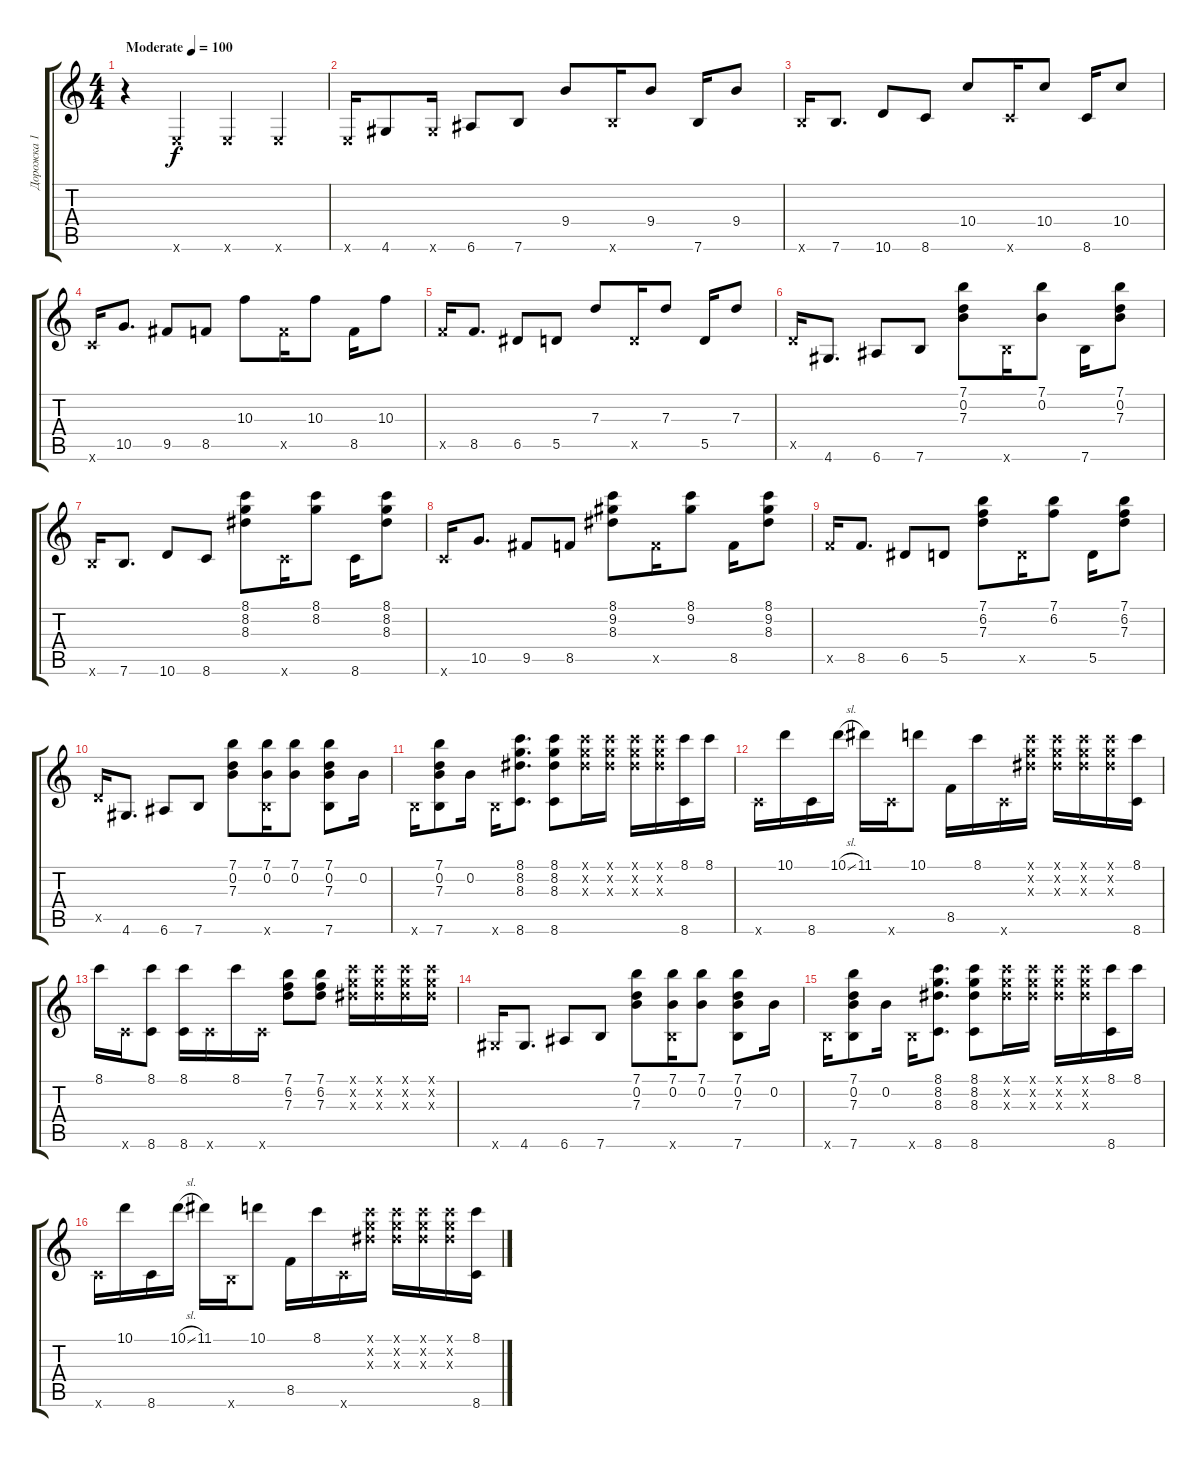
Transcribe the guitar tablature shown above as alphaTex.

\track ("Дорожка 1" "Дорожка 1") {instrument acousticguitarsteel}
\staff {score tabs}
\tuning (E4 B3 G3 D3 A2 E2) {hide}
\ts (4 4)
\tempo (100 "Moderate")
\clef g2
\ks c
r.4{dy f instrument acousticguitarsteel} 0.6{x}.4 0.6{x}.4 0.6{x}.4 |
0.6{x}.16 4.6.8 4.6{x}.16 6.6.8 7.6.8 9.4.8 7.6{x}.16 9.4.8 7.6.16 9.4.8 |
7.6{x}.16 7.6.8{d} 10.6.8 8.6.8 10.4.8 8.6{x}.16 10.4.8 8.6.16 10.4.8 |
8.6{x}.16 10.5.8{d} 9.5.8 8.5.8 10.3.8 8.5{x}.16 10.3.8 8.5.16 10.3.8 |
8.5{x}.16 8.5.8{d} 6.5.8 5.5.8 7.3.8 5.5{x}.16 7.3.8 5.5.16 7.3.8 |
5.5{x}.16 4.6.8{d} 6.6.8 7.6.8 (7.1 0.2 7.3).8 7.6{x}.16 (7.1 0.2).8 7.6.16 (7.1 0.2 7.3).8 |
7.6{x}.16 7.6.8{d} 10.6.8 8.6.8 (8.1 8.2 8.3).8 8.6{x}.16 (8.1 8.2).8 8.6.16 (8.1 8.2 8.3).8 |
8.6{x}.16 10.5.8{d} 9.5.8 8.5.8 (8.1 9.2 8.3).8 8.5{x}.16 (8.1 9.2).8 8.5.16 (8.1 9.2 8.3).8 |
8.5{x}.16 8.5.8{d} 6.5.8 5.5.8 (7.1 6.2 7.3).8 5.5{x}.16 (7.1 6.2).8 5.5.16 (7.1 6.2 7.3).8 |
5.5{x}.16 4.6.8{d} 6.6.8 7.6.8 (7.1 0.2 7.3).8 (7.1 0.2 7.6{x}).16 (7.1 0.2).8 (7.1 0.2 7.3 7.6).8 0.2.16 |
7.6{x}.16 (7.1 0.2 7.3 7.6).8 0.2.16 7.6{x}.16 (8.1 8.2 8.3 8.6).8{d} (8.1 8.2 8.3 8.6).8 (8.1{x} 8.2{x} 8.3{x}).16 (8.1{x} 8.2{x} 8.3{x}).16 (8.1{x} 8.2{x} 8.3{x}).16 (8.1{x} 8.2{x} 8.3{x}).16 (8.1 8.6).16 8.1.16 |
8.6{x}.16 10.1.16 8.6.16 10.1{sl}.16 11.1.16 8.6{x}.16 10.1.8 8.5.16 8.1.16 8.6{x}.16 (8.1{x} 8.2{x} 8.3{x}).16 (8.1{x} 8.2{x} 8.3{x}).16 (8.1{x} 8.2{x} 8.3{x}).16 (8.1{x} 8.2{x} 8.3{x}).16 (8.1 8.6).16 |
8.1.16 8.6{x}.16 (8.1 8.6).8 (8.1 8.6).16 8.6{x}.16 8.1.16 8.6{x}.16 (7.1 6.2 7.3).8 (7.1 6.2 7.3).8 (8.1{x} 8.2{x} 8.3{x}).16 (8.1{x} 8.2{x} 8.3{x}).16 (8.1{x} 8.2{x} 8.3{x}).16 (8.1{x} 8.2{x} 8.3{x}).16 |
4.6{x}.16 4.6.8{d} 6.6.8 7.6.8 (7.1 0.2 7.3).8 (7.1 0.2 7.6{x}).16 (7.1 0.2).8 (7.1 0.2 7.3 7.6).8 0.2.16 |
7.6{x}.16 (7.1 0.2 7.3 7.6).8 0.2.16 7.6{x}.16 (8.1 8.2 8.3 8.6).8{d} (8.1 8.2 8.3 8.6).8 (8.1{x} 8.2{x} 8.3{x}).16 (8.1{x} 8.2{x} 8.3{x}).16 (8.1{x} 8.2{x} 8.3{x}).16 (8.1{x} 8.2{x} 8.3{x}).16 (8.1 8.6).16 8.1.16 |
8.6{x}.16 10.1.16 8.6.16 10.1{sl}.16 11.1.16 7.6{x}.16 10.1.8 8.5.16 8.1.16 8.6{x}.16 (8.1{x} 8.2{x} 8.3{x}).16 (8.1{x} 8.2{x} 8.3{x}).16 (8.1{x} 8.2{x} 8.3{x}).16 (8.1{x} 8.2{x} 8.3{x}).16 (8.1 8.6).16
